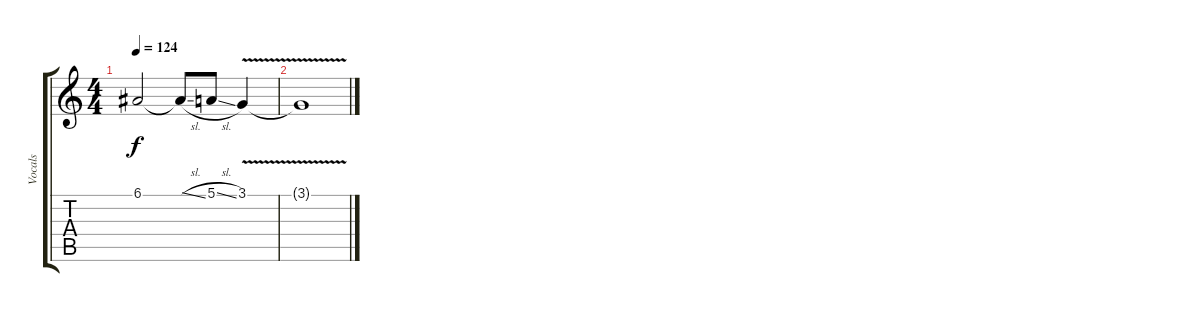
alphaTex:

\track ("Vocals" "Vocals") {instrument lead2sawtooth}
\staff {score tabs}
\tuning (E4 B3 G3 D3 A2 E2) {hide}
\ts (4 4)
\tempo 124
\clef g2
\ks c
6.1{t}.2{dy f} 6.1{sl t}.8 5.1{sl}.8 3.1{v}.4 |
3.1{t}.1
